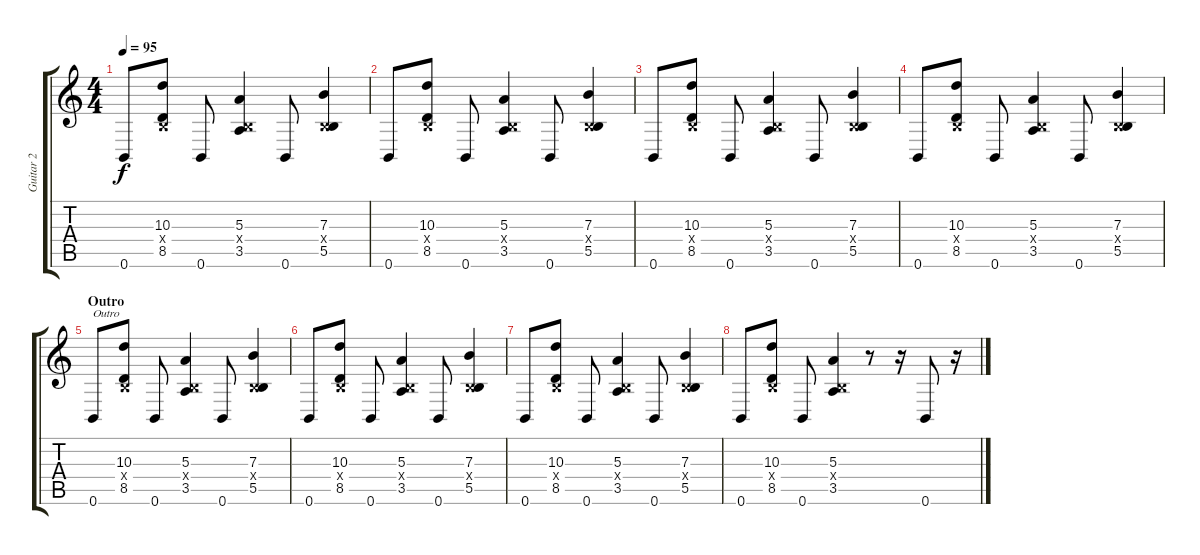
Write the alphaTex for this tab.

\track ("Guitar 2" "Guitar 2") {instrument distortionguitar}
\staff {score tabs}
\tuning (Db4 Ab3 E3 B2 Gb2 B1) {hide}
\ts (4 4)
\tempo 95
\clef g2
\ks c
0.6.8{dy f} (10.3 0.4{x} 8.5).8 0.6.8 (5.3 0.4{x} 3.5).4 0.6.8 (7.3 0.4{x} 5.5).4 |
0.6.8 (10.3 0.4{x} 8.5).8 0.6.8 (5.3 0.4{x} 3.5).4 0.6.8 (7.3 0.4{x} 5.5).4 |
0.6.8 (10.3 0.4{x} 8.5).8 0.6.8 (5.3 0.4{x} 3.5).4 0.6.8 (7.3 0.4{x} 5.5).4 |
0.6.8 (10.3 0.4{x} 8.5).8 0.6.8 (5.3 0.4{x} 3.5).4 0.6.8 (7.3 0.4{x} 5.5).4 |
\section ("" "Outro")
0.6.8{txt "Outro"} (10.3 0.4{x} 8.5).8 0.6.8 (5.3 0.4{x} 3.5).4 0.6.8 (7.3 0.4{x} 5.5).4 |
0.6.8 (10.3 0.4{x} 8.5).8 0.6.8 (5.3 0.4{x} 3.5).4 0.6.8 (7.3 0.4{x} 5.5).4 |
0.6.8 (10.3 0.4{x} 8.5).8 0.6.8 (5.3 0.4{x} 3.5).4 0.6.8 (7.3 0.4{x} 5.5).4 |
0.6.8 (10.3 0.4{x} 8.5).8 0.6.8 (5.3 0.4{x} 3.5).4 r.8 r.16 0.6.8 r.16
